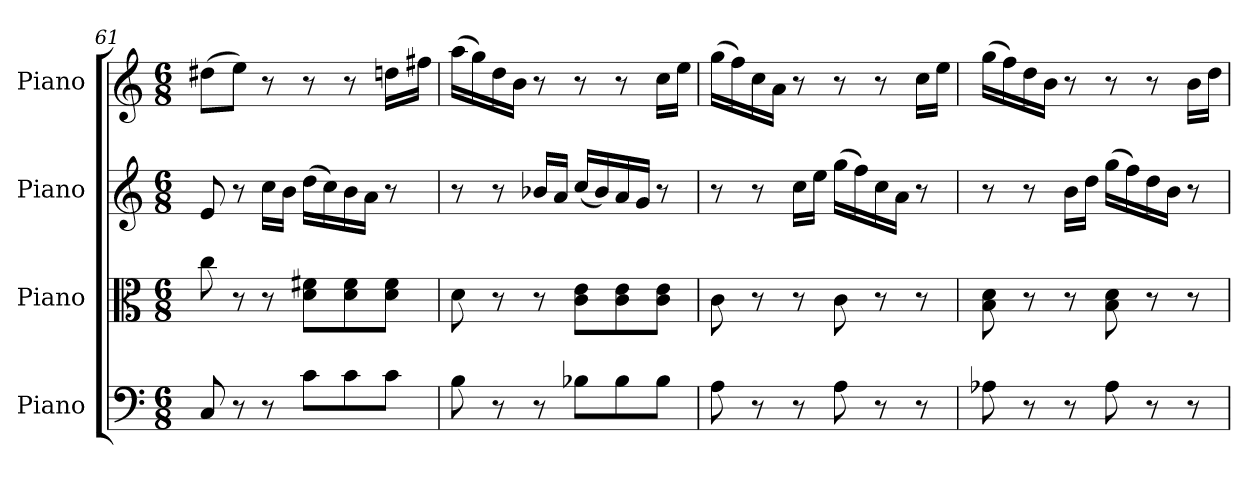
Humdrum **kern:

**kern	**kern	**kern	**kern
*part4	*part3	*part2	*part1
*staff4	*staff3	*staff2	*staff1
*I"Piano	*I"Piano	*I"Piano	*I"Piano
*I'Pno	*I'Pno	*I'Pno	*I'Pno
*clefF4	*clefC3	*clefG2	*clefG2
*k[]	*k[]	*k[]	*k[]
*M6/8	*M6/8	*M6/8	*M6/8
=61	=61	=61	=61
8C/	8cc\	8e/	(8dd#X\L
8r	8r	8r	8ee\J)
8r	8r	16cc\LL	8r
.	.	16b\JJ	.
8c\L	8d\ 8f#X\L	(16dd\LL	8r
.	.	16cc\)	.
8c\	8d\ 8f#\	16b\	8r
.	.	16a\JJ	.
8c\J	8d\ 8f#\J	8r	16ddn\LL
.	.	.	16ff#X\JJ
=62	=62	=62	=62
8B\	8d\	8r	(16aa\LL
.	.	.	16gg\)
8r	8r	8r	16dd\
.	.	.	16b\JJ
8r	8r	16b-X/LL	8r
.	.	16a/JJ	.
8B-X\L	8c\ 8e\L	(16cc/LL	8r
.	.	16b-/)	.
8B-\	8c\ 8e\	16a/	8r
.	.	16g/JJ	.
8B-\J	8c\ 8e\J	8r	16cc\LL
.	.	.	16ee\JJ
=63	=63	=63	=63
8A\	8c\	8r	(16gg\LL
.	.	.	16ff\)
8r	8r	8r	16cc\
.	.	.	16a\JJ
8r	8r	16cc\LL	8r
.	.	16ee\JJ	.
8A\	8c\	(16gg\LL	8r
.	.	16ff\)	.
8r	8r	16cc\	8r
.	.	16a\JJ	.
8r	8r	8r	16cc\LL
.	.	.	16ee\JJ
!!LO:LB:g=z
=64	=64	=64	=64
8A-X\	8B\ 8d\	8r	(16gg\LL
.	.	.	16ff\)
8r	8r	8r	16dd\
.	.	.	16b\JJ
8r	8r	16b\LL	8r
.	.	16dd\JJ	.
8A-\	8B\ 8d\	(16gg\LL	8r
.	.	16ff\)	.
8r	8r	16dd\	8r
.	.	16b\JJ	.
8r	8r	8r	16b\LL
.	.	.	16dd\JJ
=	=	=	=
*-	*-	*-	*-
